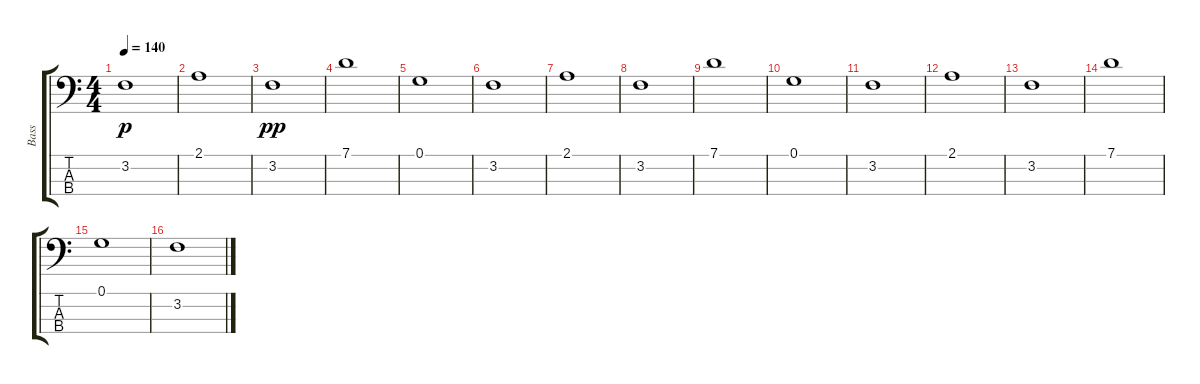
\track ("Bass" "Bass") {instrument electricbassfinger}
\staff {score tabs}
\tuning (G2 D2 A1 E1) {hide}
\ts (4 4)
\tempo 140
\clef f4
\ks c
3.2.1{dy p} |
2.1.1 |
3.2.1{dy pp} |
7.1.1 |
0.1.1 |
3.2.1 |
2.1.1 |
3.2.1 |
7.1.1 |
0.1.1 |
3.2.1 |
2.1.1 |
3.2.1 |
7.1.1 |
0.1.1 |
3.2.1
